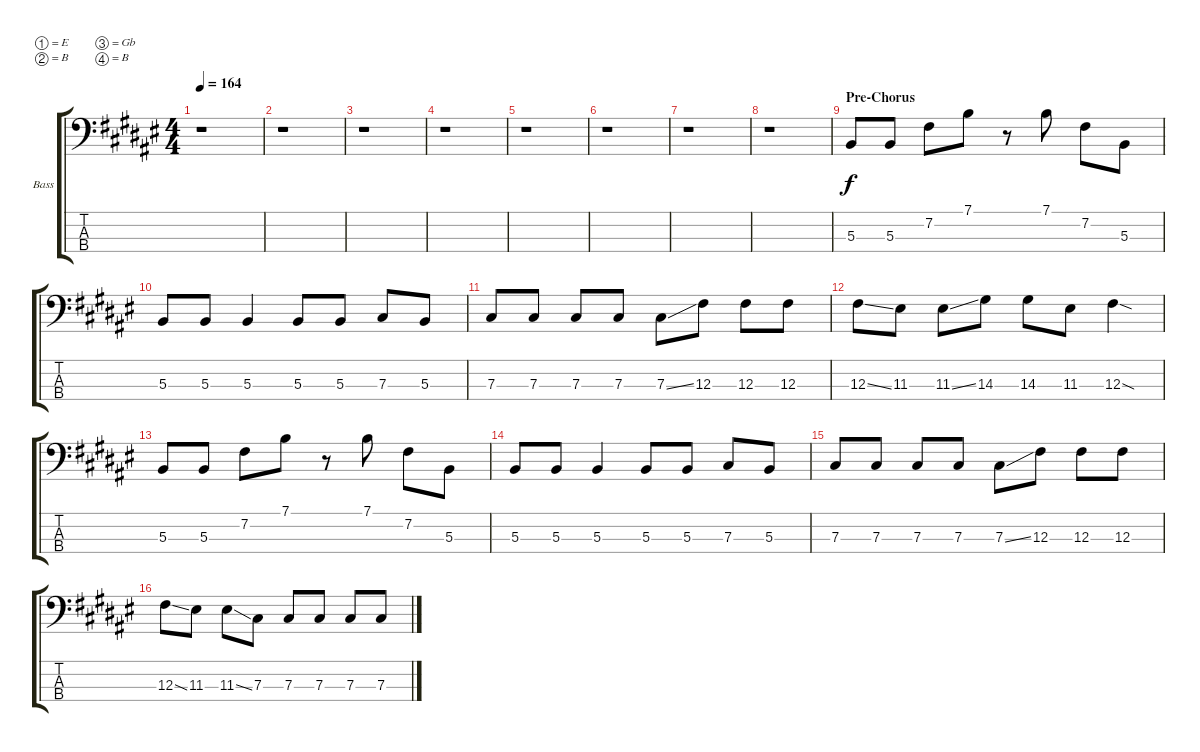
\defaultSystemsLayout 4
\bracketExtendMode groupsimilarinstruments
\firstSystemTrackNameOrientation horizontal
\otherSystemsTrackNameOrientation horizontal
\track ("Bass" "Bass") {instrument electricbassfinger}
\staff {score tabs}
\tuning (E2 B1 Gb1 B0)
\ts (4 4)
\tempo 164
\clef f4
\scale
0.333333
\ks f#
r.1{dy f} |
\scale
0.333333 r.1 |
\scale
0.333333 r.1 |
\scale
0.333333 r.1 |
\scale
0.333333 r.1 |
\scale
0.333333 r.1 |
\scale
0.333333 r.1 |
\scale
0.333333 r.1 |
\section ("" "Pre-Chorus")
\scale
0.333333 5.3.8 5.3.8 7.2.8 7.1.8 r.8 7.1.8 7.2.8 5.3.8 |
\scale
0.333333 5.3.8 5.3.8 5.3.4 5.3.8 5.3.8 7.3.8 5.3.8 |
\scale
0.333333 7.3.8 7.3.8 7.3.8 7.3.8 7.3{ss}.8 12.3.8 12.3.8 12.3.8 |
\scale
0.333333 12.3{ss}.8 11.3.8 11.3{ss}.8 14.3.8 14.3.8 11.3.8 12.3{sod}.4 |
\scale
0.333333 5.3.8 5.3.8 7.2.8 7.1.8 r.8 7.1.8 7.2.8 5.3.8 |
\scale
0.333333 5.3.8 5.3.8 5.3.4 5.3.8 5.3.8 7.3.8 5.3.8 |
\scale
0.333333 7.3.8 7.3.8 7.3.8 7.3.8 7.3{ss}.8 12.3.8 12.3.8 12.3.8 |
\scale
0.333333 12.3{ss}.8 11.3.8 11.3{ss}.8 7.3.8 7.3.8 7.3.8 7.3.8 7.3{ss}.8
